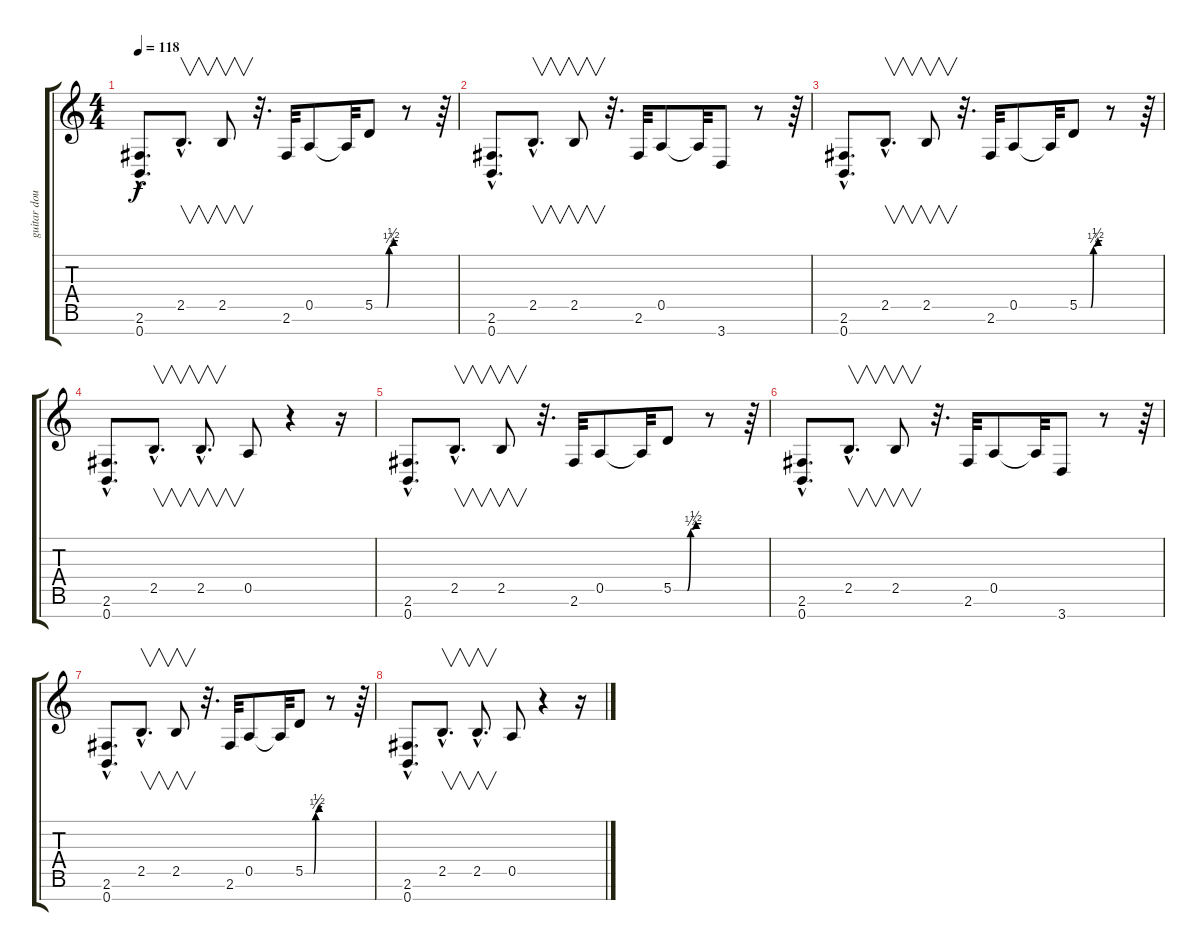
\track ("guitar doublé" "guitar dou") {instrument distortionguitar}
\staff {score tabs}
\tuning (E4 B3 G3 D3 A2 E2 B1) {hide}
\ts (4 4)
\tempo 118
\clef g2
\ks c
(2.6{hac} 0.7{hac}).8{d dy f} 2.5{hac}.8{v d} 2.5.8{v} r.32{d} 2.6.32 0.5.8 0.5{t}.32 5.5{be (custom 0 0 30 0 37 1 49 2 60 2)}.8 r.8 r.64 |
(2.6{hac} 0.7{hac}).8{d} 2.5{hac}.8{v d} 2.5.8{v} r.32{d} 2.6.32 0.5.8 0.5{t}.32 3.7.8 r.8 r.64 |
(2.6{hac} 0.7{hac}).8{d} 2.5{hac}.8{v d} 2.5.8{v} r.32{d} 2.6.32 0.5.8 0.5{t}.32 5.5{be (custom 0 0 30 0 37 1 49 2 60 2)}.8 r.8 r.64 |
(2.6{hac} 0.7{hac}).8{d} 2.5{hac}.8{v d} 2.5{hac}.8{v d} 0.5.8 r.4 r.16 |
(2.6{hac} 0.7{hac}).8{d} 2.5{hac}.8{v d} 2.5.8{v} r.32{d} 2.6.32 0.5.8 0.5{t}.32 5.5{be (custom 0 0 30 0 37 1 49 2 60 2)}.8 r.8 r.64 |
(2.6{hac} 0.7{hac}).8{d} 2.5{hac}.8{v d} 2.5.8{v} r.32{d} 2.6.32 0.5.8 0.5{t}.32 3.7.8 r.8 r.64 |
(2.6{hac} 0.7{hac}).8{d} 2.5{hac}.8{v d} 2.5.8{v} r.32{d} 2.6.32 0.5.8 0.5{t}.32 5.5{be (custom 0 0 30 0 37 1 49 2 60 2)}.8 r.8 r.64 |
(2.6{hac} 0.7{hac}).8{d} 2.5{hac}.8{v d} 2.5{hac}.8{v d} 0.5.8 r.4 r.16
